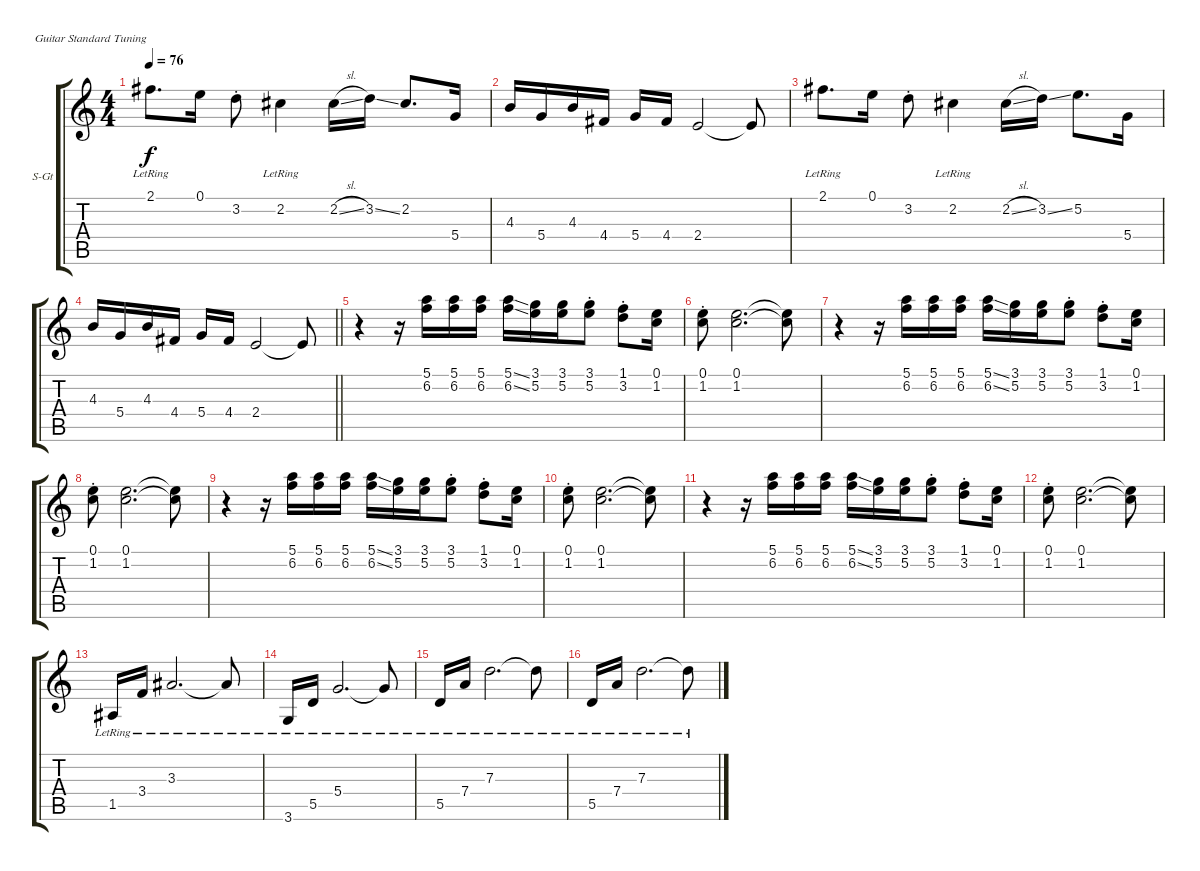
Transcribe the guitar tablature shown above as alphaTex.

\bracketExtendMode groupsimilarinstruments
\firstSystemTrackNameOrientation horizontal
\otherSystemsTrackNameOrientation horizontal
\track ("Guitar 2" "S-Gt") {instrument acousticguitarsteel}
\staff {score tabs}
\tuning (E4 B3 G3 D3 A2 E2)
\ts (4 4)
\tempo 76
\clef g2
\ks c
2.1{lr}.8{d dy f} 0.1.16 3.2{st}.8 2.2{lr}.4 2.2{sl}.16 3.2{ss}.16 2.2.8{d} 5.4.16 |
4.3.16 5.4.16 4.3.16 4.4.16 5.4.16 4.4.16 2.4.2 2.4{t}.8 |
2.1{lr}.8{d} 0.1.16 3.2{st}.8 2.2{lr}.4 2.2{sl}.16 3.2{ss}.16 5.2.8{d} 5.4.16 |
\barLineRight lightlight
4.3.16 5.4.16 4.3.16 4.4.16 5.4.16 4.4.16 2.4.2 2.4{t}.8 |
r.4 r.16 (5.1 6.2).16 (5.1 6.2).16 (5.1 6.2).16 (5.1{ss} 6.2{ss}).16 (3.1 5.2).16 (3.1 5.2).16 (3.1{st} 5.2{st}).8 (1.1{st} 3.2{st}).8 (0.1 1.2).16 |
(0.1{st} 1.2{st}).8 (0.1 1.2).2{d} (0.1{t} 1.2{t}).8 |
r.4 r.16 (5.1 6.2).16 (5.1 6.2).16 (5.1 6.2).16 (5.1{ss} 6.2{ss}).16 (3.1 5.2).16 (3.1 5.2).16 (3.1{st} 5.2{st}).8 (1.1{st} 3.2{st}).8 (0.1 1.2).16 |
(0.1{st} 1.2{st}).8 (0.1 1.2).2{d} (0.1{t} 1.2{t}).8 |
r.4 r.16 (5.1 6.2).16 (5.1 6.2).16 (5.1 6.2).16 (5.1{ss} 6.2{ss}).16 (3.1 5.2).16 (3.1 5.2).16 (3.1{st} 5.2{st}).8 (1.1{st} 3.2{st}).8 (0.1 1.2).16 |
(0.1{st} 1.2{st}).8 (0.1 1.2).2{d} (0.1{t} 1.2{t}).8 |
r.4 r.16 (5.1 6.2).16 (5.1 6.2).16 (5.1 6.2).16 (5.1{ss} 6.2{ss}).16 (3.1 5.2).16 (3.1 5.2).16 (3.1{st} 5.2{st}).8 (1.1{st} 3.2{st}).8 (0.1 1.2).16 |
(0.1{st} 1.2{st}).8 (0.1 1.2).2{d} (0.1{t} 1.2{t}).8 |
1.5{lr}.16 3.4{lr}.16 3.3{lr}.2{d} 3.3{lr t}.8 |
3.6{lr}.16 5.5{lr}.16 5.4{lr}.2{d} 5.4{lr t}.8 |
5.5{lr}.16 7.4{lr}.16 7.3{lr}.2{d} 7.3{lr t}.8 |
5.5{lr}.16 7.4{lr}.16 7.3{lr}.2{d} 7.3{lr t}.8
